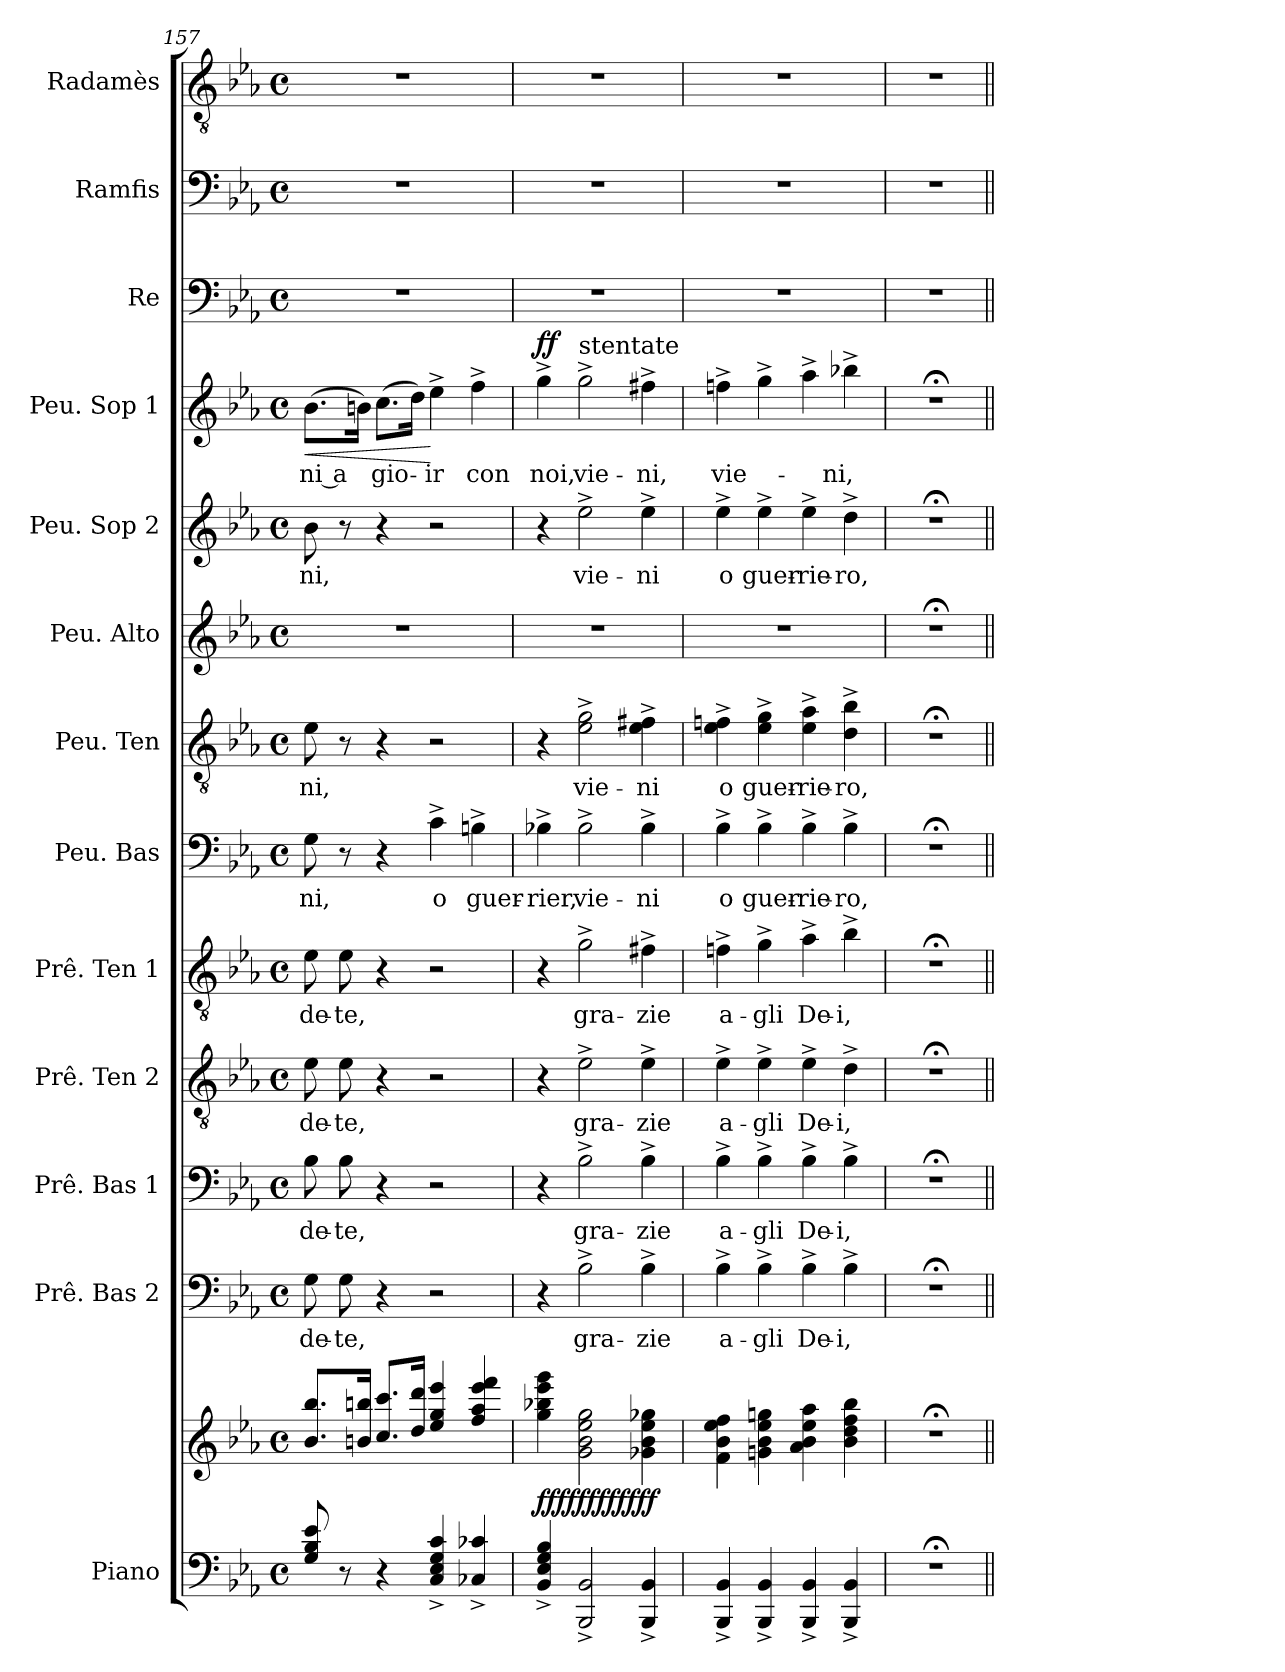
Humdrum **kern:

**kern	**kern	**dynam	**kern	**text	**kern	**text	**kern	**text	**kern	**text	**kern	**text	**kern	**text	**kern	**kern	**text	**kern	**text	**dynam	**kern	**kern	**kern
*part13	*part13	*part13	*part12	*part12	*part11	*part11	*part10	*part10	*part9	*part9	*part8	*part8	*part7	*part7	*part6	*part5	*part5	*part4	*part4	*part4	*part3	*part2	*part1
*staff14	*staff13	*staff13/14	*staff12	*staff12	*staff11	*staff11	*staff10	*staff10	*staff9	*staff9	*staff8	*staff8	*staff7	*staff7	*staff6	*staff5	*staff5	*staff4	*staff4	*staff4	*staff3	*staff2	*staff1
*I"Piano	*	*	*I"Prê. Bas 2	*	*I"Prê. Bas 1	*	*I"Prê. Ten 2	*	*I"Prê. Ten 1	*	*I"Peu. Bas	*	*I"Peu. Ten	*	*I"Peu. Alto	*I"Peu. Sop 2	*	*I"Peu. Sop 1	*	*	*I"Re	*I"Ramfis	*I"Radamès
*I'Pno	*	*	*I'Prê. B2	*	*I'Prê. B1	*	*I'Prê. T2	*	*I'Prê. T1	*	*I'Peu. Bas	*	*I'Peu. Ten	*	*I'Peu. Alto	*I'Peu. S2	*	*I'Peu. S1	*	*	*I'Re	*I'Ram.	*I'Rad.
*clefF4	*clefG2	*	*clefF4	*	*clefF4	*	*clefGv2	*	*clefGv2	*	*clefF4	*	*clefGv2	*	*clefG2	*clefG2	*	*clefG2	*	*	*clefF4	*clefF4	*clefGv2
*k[b-e-a-]	*k[b-e-a-]	*	*k[b-e-a-]	*	*k[b-e-a-]	*	*k[b-e-a-]	*	*k[b-e-a-]	*	*k[b-e-a-]	*	*k[b-e-a-]	*	*k[b-e-a-]	*k[b-e-a-]	*	*k[b-e-a-]	*	*	*k[b-e-a-]	*k[b-e-a-]	*k[b-e-a-]
*M4/4	*M4/4	*	*M4/4	*	*M4/4	*	*M4/4	*	*M4/4	*	*M4/4	*	*M4/4	*	*M4/4	*M4/4	*	*M4/4	*	*	*M4/4	*M4/4	*M4/4
*met(c)	*met(c)	*	*met(c)	*	*met(c)	*	*met(c)	*	*met(c)	*	*met(c)	*	*met(c)	*	*met(c)	*met(c)	*	*met(c)	*	*	*met(c)	*met(c)	*met(c)
=157	=157	=157	=157	=157	=157	=157	=157	=157	=157	=157	=157	=157	=157	=157	=157	=157	=157	=157	=157	=157	=157	=157	=157
!	!	!	!	!LO:LY:b:color=#0055FF	!	!LO:LY:b:color=#0055FF	!	!LO:LY:b:color=#0055FF	!	!LO:LY:b:color=#0055FF	!	!LO:LY:b:color=#0055FF	!	!LO:LY:b:color=#0055FF	!	!	!LO:LY:b:color=#0055FF	!	!LO:LY:b:color=#0055FF	!LO:HP:b	!	!	!
8G/ 8B-/ 8e-/	8.b-/ 8.bb-/L	.	8G\	-de-	8B-\	-de-	8e-\	-de-	8e-\	-de-	8G\	-ni,	8e-\	-ni,	1r	8b-\	-ni,	(>8.b-\L	ni a	<	1r	1r	1r
!	!	!	!	!LO:LY:b:color=#0055FF	!	!LO:LY:b:color=#0055FF	!	!LO:LY:b:color=#0055FF	!	!LO:LY:b:color=#0055FF	!	!	!	!	!	!	!	!	!	!	!	!	!
8r	.	.	8G\	-te,	8B-\	-te,	8e-\	-te,	8e-\	-te,	8r	.	8r	.	.	8r	.	.	.	.	.	.	.
.	16bn/ 16bbn/Jk	.	.	.	.	.	.	.	.	.	.	.	.	.	.	.	.	16bn\Jk)	.	.	.	.	.
!	!	!	!	!	!	!	!	!	!	!	!	!	!	!	!	!	!	!	!LO:LY:b:color=#0055FF	!	!	!	!
4r	8.cc/ 8.ccc/L	.	4r	.	4r	.	4r	.	4r	.	4r	.	4r	.	.	4r	.	(>8.cc\L	gio-	.	.	.	.
.	16dd/ 16ddd/Jk	.	.	.	.	.	.	.	.	.	.	.	.	.	.	.	.	16dd\Jk)	.	.	.	.	.
!	!	!	!	!	!	!	!	!	!	!	!	!LO:LY:b:color=#0055FF	!	!	!	!	!	!	!LO:LY:b:color=#0055FF	!	!	!	!
4C/^ 4E-/^ 4G/^ 4c/^	4ee-/ 4gg/ 4eee-/	.	2r	.	2r	.	2r	.	2r	.	4c^\	o	2r	.	.	2r	.	4ee-^\	-ir	[	.	.	.
!	!	!	!	!	!	!	!	!	!	!	!	!LO:LY:b:color=#0055FF	!	!	!	!	!	!	!LO:LY:b:color=#0055FF	!	!	!	!
4C-X/^ 4c-X/^	4ff/ 4aa-/ 4eee-/ 4fff/	.	.	.	.	.	.	.	.	.	4Bn^\	guer-	.	.	.	.	.	4ff^\	con	.	.	.	.
=158	=158	=158	=158	=158	=158	=158	=158	=158	=158	=158	=158	=158	=158	=158	=158	=158	=158	=158	=158	=158	=158	=158	=158
!	!	!LO:DY:a=2	!	!	!	!	!	!	!	!	!	!LO:LY:b:color=#0055FF	!	!	!	!	!	!	!LO:LY:b:color=#0055FF	!	!	!	!
!	!	!LO:DY:n=1:a=2	!	!	!	!	!	!	!	!	!	!	!	!	!	!	!	!	!	!	!	!	!
!	!	!LO:DY:n=2:a	!	!	!	!	!	!	!	!	!	!	!	!	!	!	!	!	!	!	!	!	!
!	!	!LO:DY:n=3:a	!	!	!	!	!	!	!	!	!	!	!	!	!	!	!	!	!	!	!	!	!
!	!	!LO:DY:n=4:a	!	!	!	!	!	!	!	!	!	!	!	!	!	!	!	!	!	!	!	!	!
!	!	!LO:DY:n=5:a	!	!	!	!	!	!	!	!	!	!	!	!	!	!	!	!	!	!LO:DY:a	!	!	!
4BB-/^ 4E-/^ 4G/^ 4B-/^	4gg\ 4bb-X\ 4eee-\ 4ggg\	ff ff ff ff ff ff	4r	.	4r	.	4r	.	4r	.	4B-X^\	-rier,	4r	.	1r	4r	.	4gg^\	noi,	ff	1r	1r	1r
*	*8va	*	*	*	*	*	*	*	*	*	*	*	*	*	*	*	*	*	*	*	*	*	*
!	!	!	!	!	!	!	!	!	!	!	!	!	!	!	!	!	!	!LO:TX:a:t=stentate	!	!	!	!	!
!	!	!	!	!LO:LY:b:color=#0055FF	!	!LO:LY:b:color=#0055FF	!	!LO:LY:b:color=#0055FF	!	!LO:LY:b:color=#0055FF	!	!LO:LY:b:color=#0055FF	!	!LO:LY:b:color=#0055FF	!	!	!LO:LY:b:color=#0055FF	!	!LO:LY:b:color=#0055FF	!	!	!	!
2BBB-/^ 2BB-/^	2gg\ 2bb-\ 2eee-\ 2ggg\	.	2B-^\	gra-	2B-^\	gra-	2e-^\	gra-	2g^\	gra-	2B-^\	vie-	2e-\^ 2g\^	vie-	.	2ee-^\	vie-	2gg^\	vie-	.	.	.	.
!	!	!	!	!LO:LY:b:color=#0055FF	!	!LO:LY:b:color=#0055FF	!	!LO:LY:b:color=#0055FF	!	!LO:LY:b:color=#0055FF	!	!LO:LY:b:color=#0055FF	!	!LO:LY:b:color=#0055FF	!	!	!LO:LY:b:color=#0055FF	!	!LO:LY:b:color=#0055FF	!	!	!	!
4BBB-/^ 4BB-/^	4gg-X\ 4bb-\ 4eee-\ 4ggg-X\	.	4B-^\	-zie	4B-^\	-zie	4e-^\	-zie	4f#X^\	-zie	4B-^\	-ni	4e-\^ 4f#X\^	-ni	.	4ee-^\	-ni	4ff#X^\	-ni,	.	.	.	.
=159	=159	=159	=159	=159	=159	=159	=159	=159	=159	=159	=159	=159	=159	=159	=159	=159	=159	=159	=159	=159	=159	=159	=159
!	!	!	!	!LO:LY:b:color=#0055FF	!	!LO:LY:b:color=#0055FF	!	!LO:LY:b:color=#0055FF	!	!LO:LY:b:color=#0055FF	!	!LO:LY:b:color=#0055FF	!	!LO:LY:b:color=#0055FF	!	!	!LO:LY:b:color=#0055FF	!	!LO:LY:b:color=#0055FF	!	!	!	!
4BBB-/^ 4BB-/^	4ff\ 4bb-\ 4eee-\ 4fff\	.	4B-^\	a-	4B-^\	a-	4e-^\	a-	4fn^\	a-	4B-^\	o	4e-\^ 4fn\^	o	1r	4ee-^\	o	4ffn^\	vie-	.	1r	1r	1r
!	!	!	!	!LO:LY:b:color=#0055FF	!	!LO:LY:b:color=#0055FF	!	!LO:LY:b:color=#0055FF	!	!LO:LY:b:color=#0055FF	!	!LO:LY:b:color=#0055FF	!	!LO:LY:b:color=#0055FF	!	!	!LO:LY:b:color=#0055FF	!	!	!	!	!	!
4BBB-/^ 4BB-/^	4ggn\ 4bb-\ 4eee-\ 4gggn\	.	4B-^\	-gli	4B-^\	-gli	4e-^\	-gli	4g^\	-gli	4B-^\	guer-	4e-\^ 4g\^	guer-	.	4ee-^\	guer-	4gg^\	.	.	.	.	.
!	!	!	!	!LO:LY:b:color=#0055FF	!	!LO:LY:b:color=#0055FF	!	!LO:LY:b:color=#0055FF	!	!LO:LY:b:color=#0055FF	!	!LO:LY:b:color=#0055FF	!	!LO:LY:b:color=#0055FF	!	!	!LO:LY:b:color=#0055FF	!	!	!	!	!	!
4BBB-/^ 4BB-/^	4aa-\ 4bb-\ 4eee-\ 4aaa-\	.	4B-^\	De-	4B-^\	De-	4e-^\	De-	4a-^\	De-	4B-^\	-rie-	4e-\^ 4a-\^	-rie-	.	4ee-^\	-rie-	4aa-^\	.	.	.	.	.
!	!	!	!	!LO:LY:b:color=#0055FF	!	!LO:LY:b:color=#0055FF	!	!LO:LY:b:color=#0055FF	!	!LO:LY:b:color=#0055FF	!	!LO:LY:b:color=#0055FF	!	!LO:LY:b:color=#0055FF	!	!	!LO:LY:b:color=#0055FF	!	!LO:LY:b:color=#0055FF	!	!	!	!
4BBB-/^ 4BB-/^	4bb-\ 4ddd\ 4fff\ 4bbb-\	.	4B-^\	-i,	4B-^\	-i,	4d^\	-i,	4b-^\	-i,	4B-^\	-ro,	4d\^ 4b-\^	-ro,	.	4dd^\	-ro,	4bb-X^\	-ni,	.	.	.	.
=160	=160	=160	=160	=160	=160	=160	=160	=160	=160	=160	=160	=160	=160	=160	=160	=160	=160	=160	=160	=160	=160	=160	=160
*	*X8va	*	*	*	*	*	*	*	*	*	*	*	*	*	*	*	*	*	*	*	*	*	*
1r;<	1r;<	.	1r;<	.	1r;<	.	1r;<	.	1r;<	.	1r;<	.	1r;<	.	1r;<	1r;<	.	1r;<	.	.	1r	1r	1r
=||	=||	=||	=||	=||	=||	=||	=||	=||	=||	=||	=||	=||	=||	=||	=||	=||	=||	=||	=||	=||	=||	=||	=||
*-	*-	*-	*-	*-	*-	*-	*-	*-	*-	*-	*-	*-	*-	*-	*-	*-	*-	*-	*-	*-	*-	*-	*-
